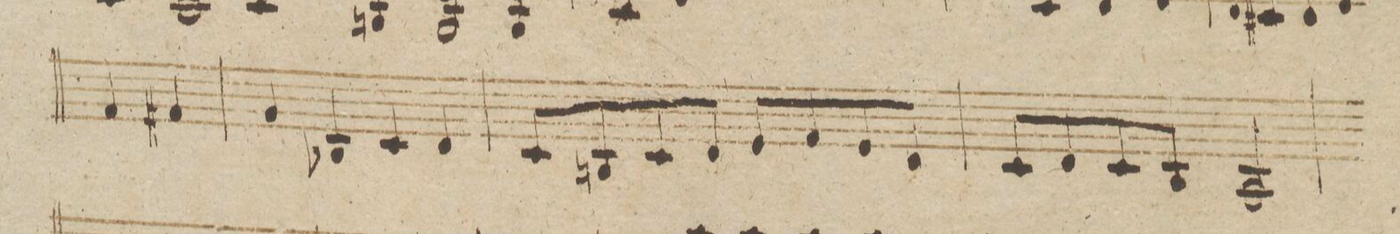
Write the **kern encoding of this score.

**kern	**dynam
*I"Violino 2do	*
*clefG2	*
*k[b-]	*
*met(c)	*
*M4/4	*
4f/	.
4f#X/	.
=194	=194
4g/	.
4B-X/	.
4c/	.
4d/	.
=195	=195
8c/L	.
8Bn/	.
8c/	.
8d/J	.
8e/L	.
8f/	.
8e/	.
8d/J	.
=196	=196
8c/L	.
8d/	.
8c/	.
8B-/J	.
2A/	.
=197	=197
*-	*-
